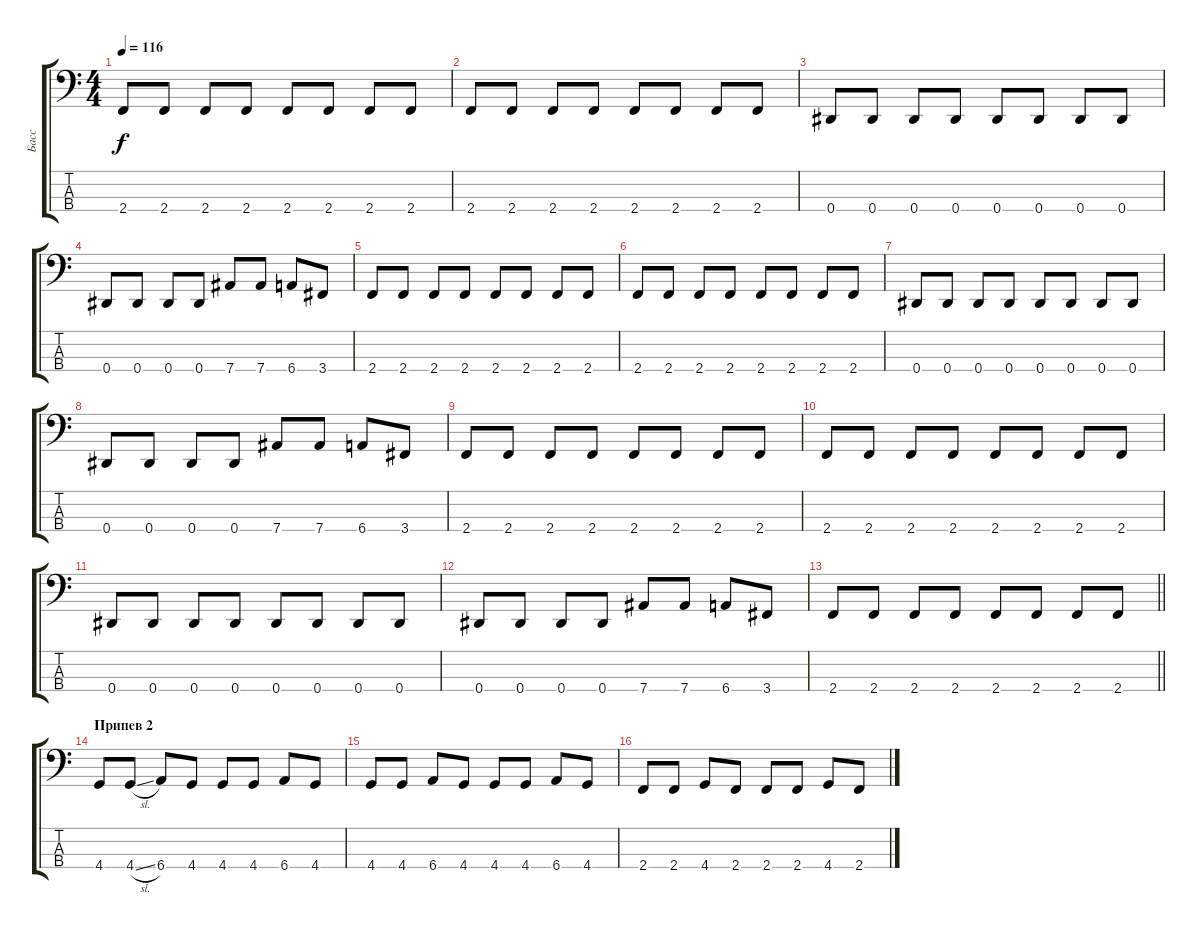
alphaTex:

\track ("Басс" "Басс") {instrument electricbassfinger}
\staff {score tabs}
\tuning (Gb2 Db2 Ab1 Eb1) {hide}
\ts (4 4)
\tempo 116
\clef f4
\ks c
2.4.8{dy f} 2.4.8 2.4.8 2.4.8 2.4.8 2.4.8 2.4.8 2.4.8 |
2.4.8 2.4.8 2.4.8 2.4.8 2.4.8 2.4.8 2.4.8 2.4.8 |
0.4.8 0.4.8 0.4.8 0.4.8 0.4.8 0.4.8 0.4.8 0.4.8 |
0.4.8 0.4.8 0.4.8 0.4.8 7.4.8 7.4.8 6.4.8 3.4.8 |
2.4.8 2.4.8 2.4.8 2.4.8 2.4.8 2.4.8 2.4.8 2.4.8 |
2.4.8 2.4.8 2.4.8 2.4.8 2.4.8 2.4.8 2.4.8 2.4.8 |
0.4.8 0.4.8 0.4.8 0.4.8 0.4.8 0.4.8 0.4.8 0.4.8 |
0.4.8 0.4.8 0.4.8 0.4.8 7.4.8 7.4.8 6.4.8 3.4.8 |
2.4.8 2.4.8 2.4.8 2.4.8 2.4.8 2.4.8 2.4.8 2.4.8 |
2.4.8 2.4.8 2.4.8 2.4.8 2.4.8 2.4.8 2.4.8 2.4.8 |
0.4.8 0.4.8 0.4.8 0.4.8 0.4.8 0.4.8 0.4.8 0.4.8 |
0.4.8 0.4.8 0.4.8 0.4.8 7.4.8 7.4.8 6.4.8 3.4.8 |
\barLineRight lightlight
2.4.8 2.4.8 2.4.8 2.4.8 2.4.8 2.4.8 2.4.8 2.4.8 |
\section ("" "Припев 2")
4.4.8{volume 16 instrument electricbassfinger} 4.4{sl}.8 6.4.8 4.4.8 4.4.8 4.4.8 6.4.8 4.4.8 |
4.4.8 4.4.8 6.4.8 4.4.8 4.4.8 4.4.8 6.4.8 4.4.8 |
2.4.8 2.4.8 4.4.8 2.4.8 2.4.8 2.4.8 4.4.8 2.4.8
